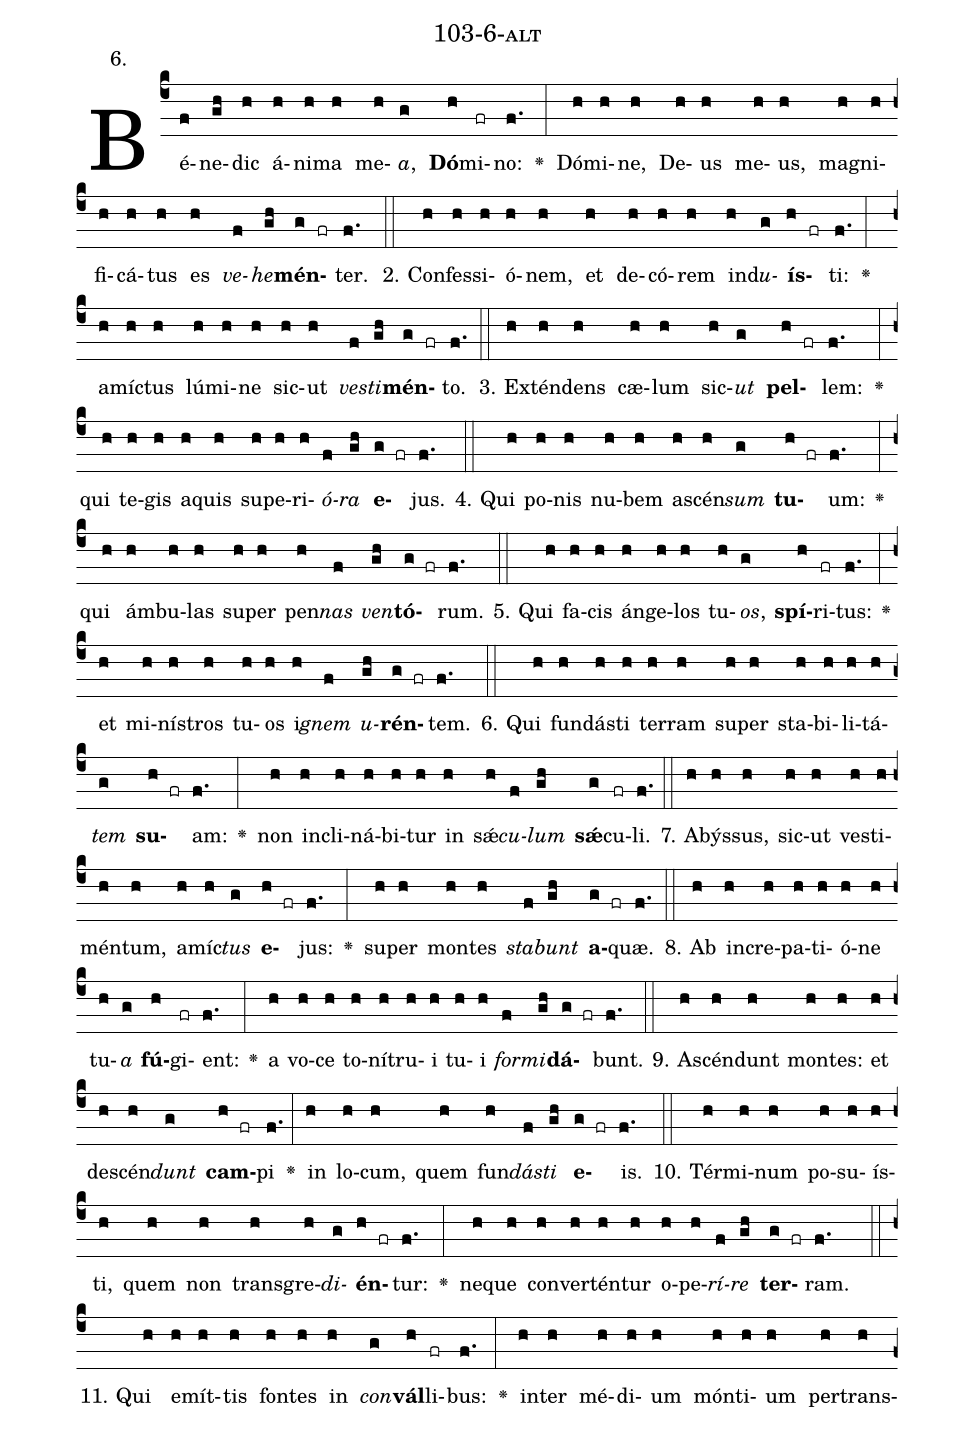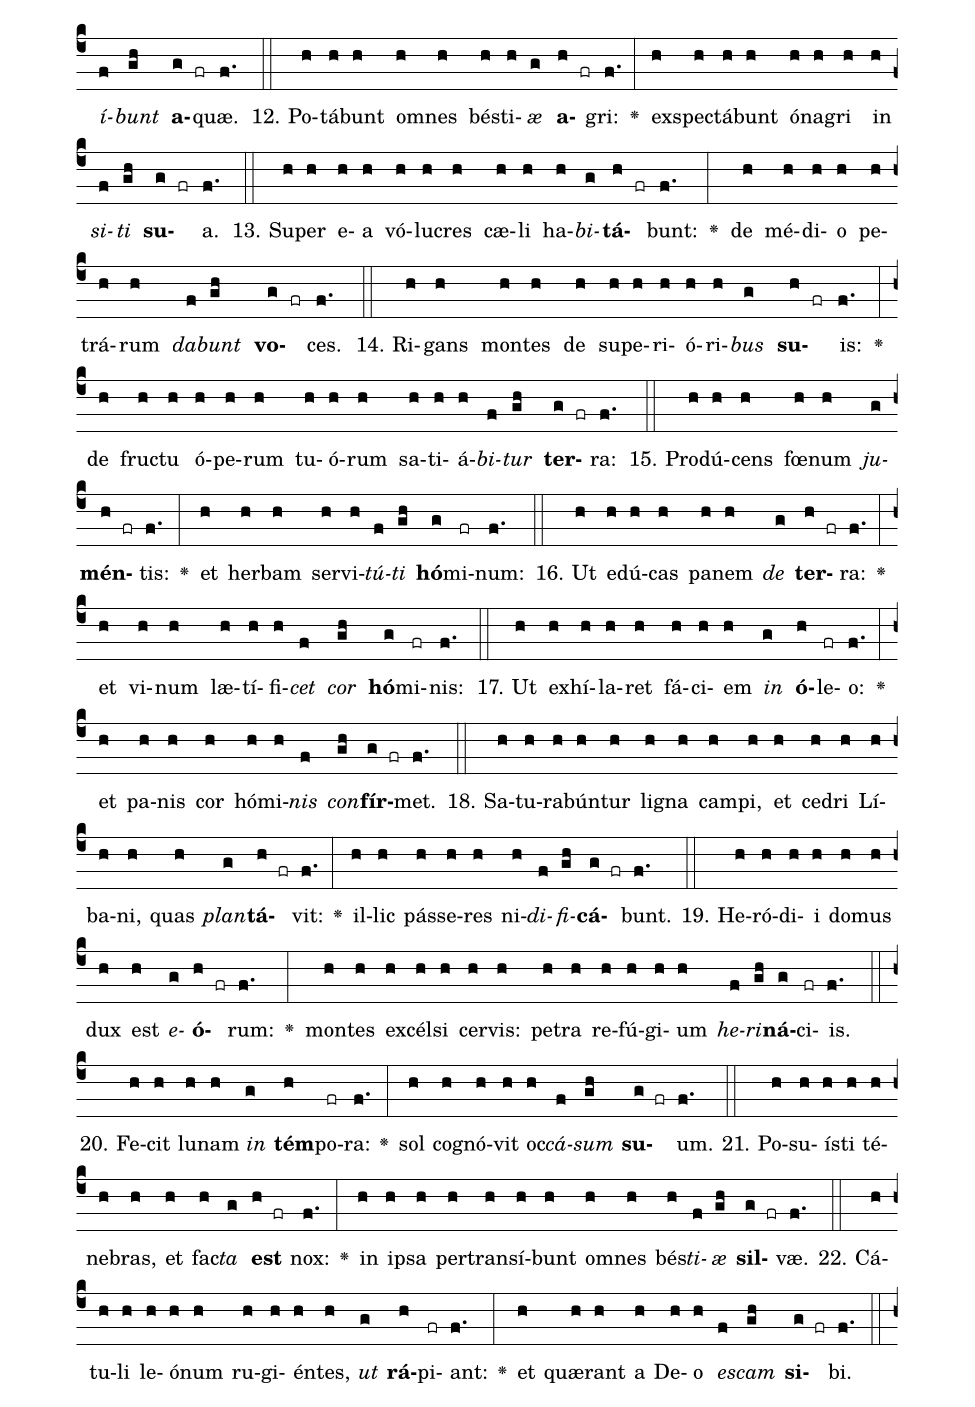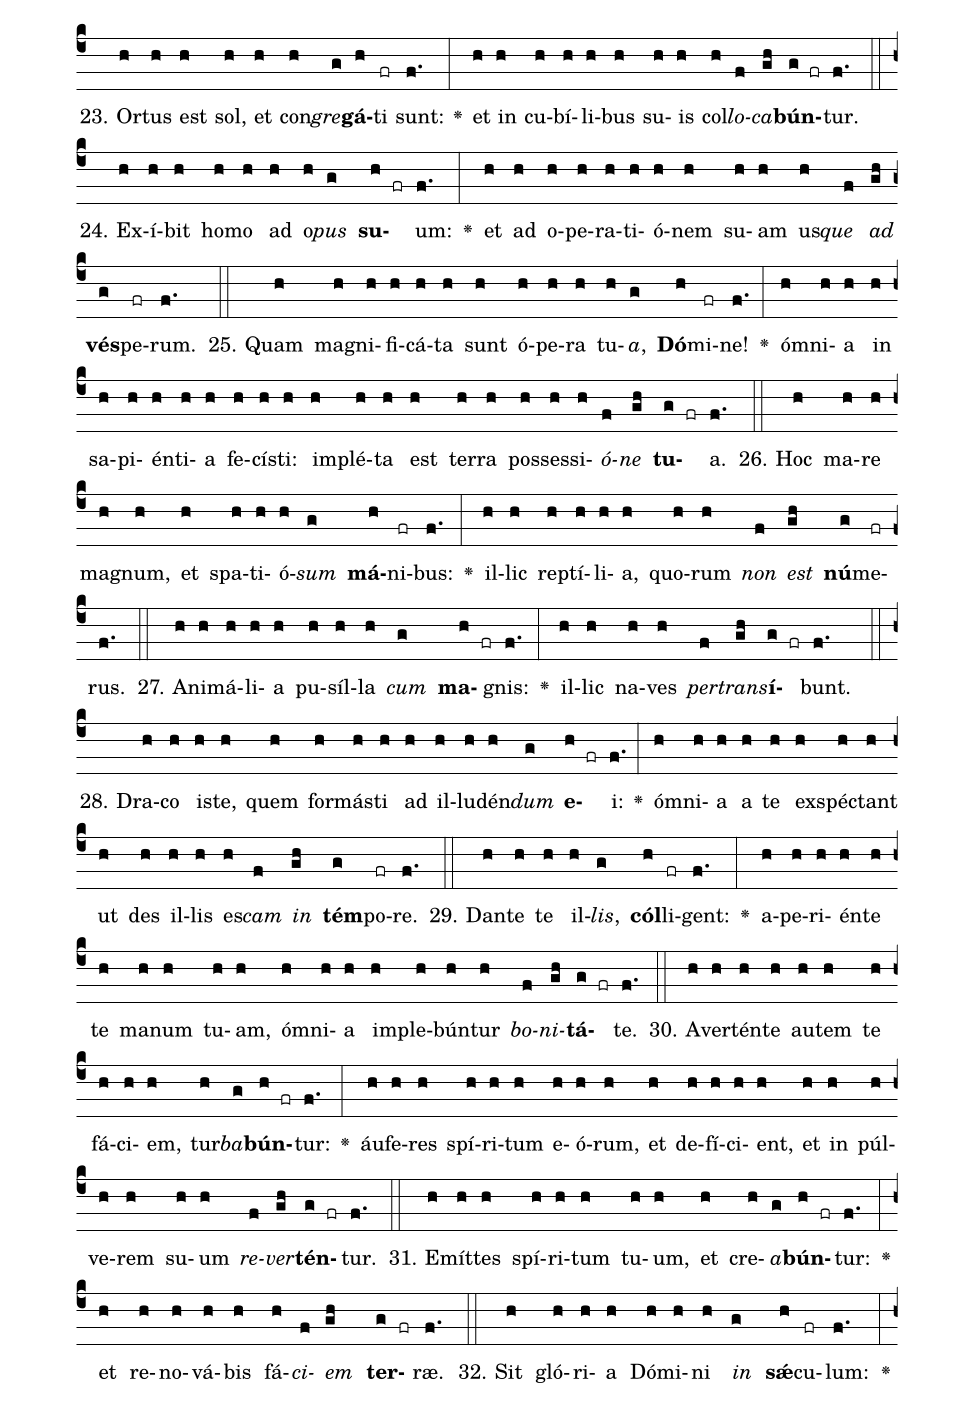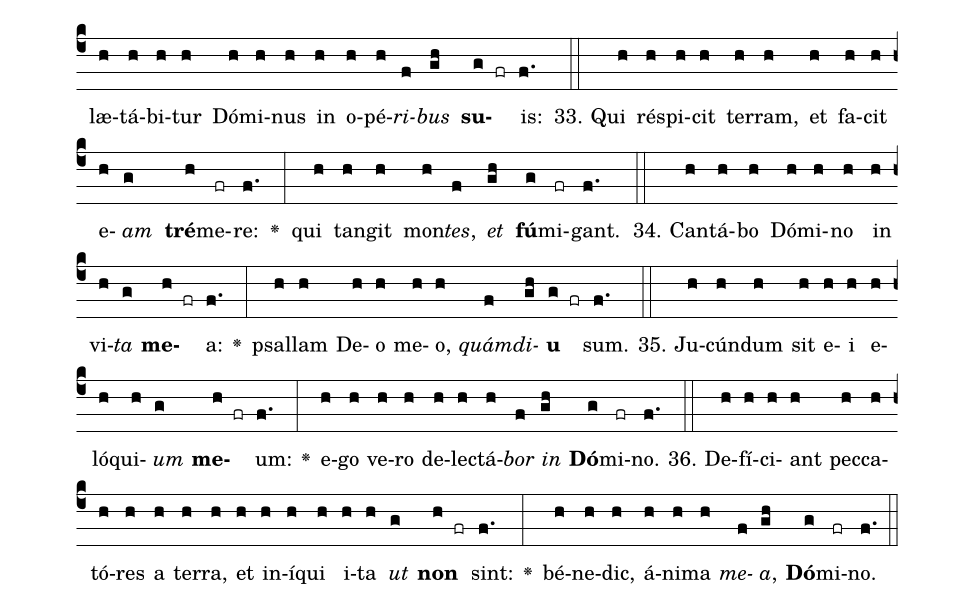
name: 103-6-alt;
annotation: 6.;
%%
(c4)Bé(f)ne(gh)dic(h) á(h)ni(h)ma(h) me(h)<i>a</i>,(g) <b>Dó</b>(h)mi(fr)no:(f.) <v>\greheightstar</v>(:) Dó(h)mi(h)ne,(h) De(h)us(h) me(h)us,(h) ma(h)gni(h)fi(h)cá(h)tus(h) es(h) <i>ve</i>(f)<i>he</i>(gh)<b>mén</b>(g fr)ter.(f.) (::)
2. Con(h)fes(h)si(h)ó(h)nem,(h) et(h) de(h)có(h)rem(h) ind(h)<i>u</i>(g)<b>ís</b>(h fr)ti:(f.) <v>\greheightstar</v>(:) a(h)míc(h)tus(h) lú(h)mi(h)ne(h) sic(h)ut(h) <i>ves</i>(f)<i>ti</i>(gh)<b>mén</b>(g fr)to.(f.) (::)
3. Ex(h)tén(h)dens(h) cæ(h)lum(h) sic(h)<i>ut</i>(g) <b>pel</b>(h fr)lem:(f.) <v>\greheightstar</v>(:) qui(h) te(h)gis(h) a(h)quis(h) su(h)pe(h)ri(h)<i>ó</i>(f)<i>ra</i>(gh) <b>e</b>(g fr)jus.(f.) (::)
4. Qui(h) po(h)nis(h) nu(h)bem(h) a(h)scén(h)<i>sum</i>(g) <b>tu</b>(h fr)um:(f.) <v>\greheightstar</v>(:) qui(h) ám(h)bu(h)las(h) su(h)per(h) pen(h)<i>nas</i>(f) <i>ven</i>(gh)<b>tó</b>(g fr)rum.(f.) (::)
5. Qui(h) fa(h)cis(h) án(h)ge(h)los(h) tu(h)<i>os</i>,(g) <b>spí</b>(h)ri(fr)tus:(f.) <v>\greheightstar</v>(:) et(h) mi(h)nís(h)tros(h) tu(h)os(h) i(h)<i>gnem</i>(f) <i>u</i>(gh)<b>rén</b>(g fr)tem.(f.) (::)
6. Qui(h) fun(h)dás(h)ti(h) ter(h)ram(h) su(h)per(h) sta(h)bi(h)li(h)tá(h)<i>tem</i>(g) <b>su</b>(h fr)am:(f.) <v>\greheightstar</v>(:) non(h) in(h)cli(h)ná(h)bi(h)tur(h) in(h) sǽ(h)<i>cu</i>(f)<i>lum</i>(gh) <b>sǽ</b>(g)cu(fr)li.(f.) (::)
7. A(h)býs(h)sus,(h) sic(h)ut(h) ves(h)ti(h)mén(h)tum,(h) a(h)míc(h)<i>tus</i>(g) <b>e</b>(h fr)jus:(f.) <v>\greheightstar</v>(:) su(h)per(h) mon(h)tes(h) <i>sta</i>(f)<i>bunt</i>(gh) <b>a</b>(g fr)quæ.(f.) (::)
8. Ab(h) in(h)cre(h)pa(h)ti(h)ó(h)ne(h) tu(h)<i>a</i>(g) <b>fú</b>(h)gi(fr)ent:(f.) <v>\greheightstar</v>(:) a(h) vo(h)ce(h) to(h)ní(h)tru(h)i(h) tu(h)i(h) <i>for</i>(f)<i>mi</i>(gh)<b>dá</b>(g fr)bunt.(f.) (::)
9. A(h)scén(h)dunt(h) mon(h)tes:(h) et(h) de(h)scén(h)<i>dunt</i>(g) <b>cam</b>(h fr)pi(f.) <v>\greheightstar</v>(:) in(h) lo(h)cum,(h) quem(h) fun(h)<i>dás</i>(f)<i>ti</i>(gh) <b>e</b>(g fr)is.(f.) (::)
10. Tér(h)mi(h)num(h) po(h)su(h)ís(h)ti,(h) quem(h) non(h) trans(h)gre(h)<i>di</i>(g)<b>én</b>(h fr)tur:(f.) <v>\greheightstar</v>(:) ne(h)que(h) con(h)ver(h)tén(h)tur(h) o(h)pe(h)<i>rí</i>(f)<i>re</i>(gh) <b>ter</b>(g fr)ram.(f.) (::)
11. Qui(h) e(h)mít(h)tis(h) fon(h)tes(h) in(h) <i>con</i>(g)<b>vál</b>(h)li(fr)bus:(f.) <v>\greheightstar</v>(:) in(h)ter(h) mé(h)di(h)um(h) món(h)ti(h)um(h) per(h)trans(h)<i>í</i>(f)<i>bunt</i>(gh) <b>a</b>(g fr)quæ.(f.) (::)
12. Po(h)tá(h)bunt(h) om(h)nes(h) bés(h)ti(h)<i>æ</i>(g) <b>a</b>(h fr)gri:(f.) <v>\greheightstar</v>(:) ex(h)spec(h)tá(h)bunt(h) ó(h)na(h)gri(h) in(h) <i>si</i>(f)<i>ti</i>(gh) <b>su</b>(g fr)a.(f.) (::)
13. Su(h)per(h) e(h)a(h) vó(h)lu(h)cres(h) cæ(h)li(h) ha(h)<i>bi</i>(g)<b>tá</b>(h fr)bunt:(f.) <v>\greheightstar</v>(:) de(h) mé(h)di(h)o(h) pe(h)trá(h)rum(h) <i>da</i>(f)<i>bunt</i>(gh) <b>vo</b>(g fr)ces.(f.) (::)
14. Ri(h)gans(h) mon(h)tes(h) de(h) su(h)pe(h)ri(h)ó(h)ri(h)<i>bus</i>(g) <b>su</b>(h fr)is:(f.) <v>\greheightstar</v>(:) de(h) fruc(h)tu(h) ó(h)pe(h)rum(h) tu(h)ó(h)rum(h) sa(h)ti(h)á(h)<i>bi</i>(f)<i>tur</i>(gh) <b>ter</b>(g fr)ra:(f.) (::)
15. Pro(h)dú(h)cens(h) fœ(h)num(h) <i>ju</i>(g)<b>mén</b>(h fr)tis:(f.) <v>\greheightstar</v>(:) et(h) her(h)bam(h) ser(h)vi(h)<i>tú</i>(f)<i>ti</i>(gh) <b>hó</b>(g)mi(fr)num:(f.) (::)
16. Ut(h) e(h)dú(h)cas(h) pa(h)nem(h) <i>de</i>(g) <b>ter</b>(h fr)ra:(f.) <v>\greheightstar</v>(:) et(h) vi(h)num(h) læ(h)tí(h)fi(h)<i>cet</i>(f) <i>cor</i>(gh) <b>hó</b>(g)mi(fr)nis:(f.) (::)
17. Ut(h) ex(h)hí(h)la(h)ret(h) fá(h)ci(h)em(h) <i>in</i>(g) <b>ó</b>(h)le(fr)o:(f.) <v>\greheightstar</v>(:) et(h) pa(h)nis(h) cor(h) hó(h)mi(h)<i>nis</i>(f) <i>con</i>(gh)<b>fír</b>(g fr)met.(f.) (::)
18. Sa(h)tu(h)ra(h)bún(h)tur(h) li(h)gna(h) cam(h)pi,(h) et(h) ce(h)dri(h) Lí(h)ba(h)ni,(h) quas(h) <i>plan</i>(g)<b>tá</b>(h fr)vit:(f.) <v>\greheightstar</v>(:) il(h)lic(h) pás(h)se(h)res(h) ni(h)<i>di</i>(f)<i>fi</i>(gh)<b>cá</b>(g fr)bunt.(f.) (::)
19. He(h)ró(h)di(h)i(h) do(h)mus(h) dux(h) est(h) <i>e</i>(g)<b>ó</b>(h fr)rum:(f.) <v>\greheightstar</v>(:) mon(h)tes(h) ex(h)cél(h)si(h) cer(h)vis:(h) pe(h)tra(h) re(h)fú(h)gi(h)um(h) <i>he</i>(f)<i>ri</i>(gh)<b>ná</b>(g)ci(fr)is.(f.) (::)
20. Fe(h)cit(h) lu(h)nam(h) <i>in</i>(g) <b>tém</b>(h)po(fr)ra:(f.) <v>\greheightstar</v>(:) sol(h) co(h)gnó(h)vit(h) oc(h)<i>cá</i>(f)<i>sum</i>(gh) <b>su</b>(g fr)um.(f.) (::)
21. Po(h)su(h)ís(h)ti(h) té(h)ne(h)bras,(h) et(h) fac(h)<i>ta</i>(g) <b>est</b>(h fr) nox:(f.) <v>\greheightstar</v>(:) in(h) ip(h)sa(h) per(h)trans(h)í(h)bunt(h) om(h)nes(h) bés(h)<i>ti</i>(f)<i>æ</i>(gh) <b>sil</b>(g fr)væ.(f.) (::)
22. Cá(h)tu(h)li(h) le(h)ó(h)num(h) ru(h)gi(h)én(h)tes,(h) <i>ut</i>(g) <b>rá</b>(h)pi(fr)ant:(f.) <v>\greheightstar</v>(:) et(h) quæ(h)rant(h) a(h) De(h)o(h) <i>es</i>(f)<i>cam</i>(gh) <b>si</b>(g fr)bi.(f.) (::)
23. Or(h)tus(h) est(h) sol,(h) et(h) con(h)<i>gre</i>(g)<b>gá</b>(h)ti(fr) sunt:(f.) <v>\greheightstar</v>(:) et(h) in(h) cu(h)bí(h)li(h)bus(h) su(h)is(h) col(h)<i>lo</i>(f)<i>ca</i>(gh)<b>bún</b>(g fr)tur.(f.) (::)
24. Ex(h)í(h)bit(h) ho(h)mo(h) ad(h) o(h)<i>pus</i>(g) <b>su</b>(h fr)um:(f.) <v>\greheightstar</v>(:) et(h) ad(h) o(h)pe(h)ra(h)ti(h)ó(h)nem(h) su(h)am(h) us(h)<i>que</i>(f) <i>ad</i>(gh) <b>vés</b>(g)pe(fr)rum.(f.) (::)
25. Quam(h) ma(h)gni(h)fi(h)cá(h)ta(h) sunt(h) ó(h)pe(h)ra(h) tu(h)<i>a</i>,(g) <b>Dó</b>(h)mi(fr)ne!(f.) <v>\greheightstar</v>(:) óm(h)ni(h)a(h) in(h) sa(h)pi(h)én(h)ti(h)a(h) fe(h)cís(h)ti:(h) im(h)plé(h)ta(h) est(h) ter(h)ra(h) pos(h)ses(h)si(h)<i>ó</i>(f)<i>ne</i>(gh) <b>tu</b>(g fr)a.(f.) (::)
26. Hoc(h) ma(h)re(h) ma(h)gnum,(h) et(h) spa(h)ti(h)ó(h)<i>sum</i>(g) <b>má</b>(h)ni(fr)bus:(f.) <v>\greheightstar</v>(:) il(h)lic(h) rep(h)tí(h)li(h)a,(h) quo(h)rum(h) <i>non</i>(f) <i>est</i>(gh) <b>nú</b>(g)me(fr)rus.(f.) (::)
27. A(h)ni(h)má(h)li(h)a(h) pu(h)síl(h)la(h) <i>cum</i>(g) <b>ma</b>(h fr)gnis:(f.) <v>\greheightstar</v>(:) il(h)lic(h) na(h)ves(h) <i>per</i>(f)<i>trans</i>(gh)<b>í</b>(g fr)bunt.(f.) (::)
28. Dra(h)co(h) is(h)te,(h) quem(h) for(h)más(h)ti(h) ad(h) il(h)lu(h)dén(h)<i>dum</i>(g) <b>e</b>(h fr)i:(f.) <v>\greheightstar</v>(:) óm(h)ni(h)a(h) a(h) te(h) ex(h)spéc(h)tant(h) ut(h) des(h) il(h)lis(h) es(h)<i>cam</i>(f) <i>in</i>(gh) <b>tém</b>(g)po(fr)re.(f.) (::)
29. Dan(h)te(h) te(h) il(h)<i>lis</i>,(g) <b>cól</b>(h)li(fr)gent:(f.) <v>\greheightstar</v>(:) a(h)pe(h)ri(h)én(h)te(h) te(h) ma(h)num(h) tu(h)am,(h) óm(h)ni(h)a(h) im(h)ple(h)bún(h)tur(h) <i>bo</i>(f)<i>ni</i>(gh)<b>tá</b>(g fr)te.(f.) (::)
30. A(h)ver(h)tén(h)te(h) au(h)tem(h) te(h) fá(h)ci(h)em,(h) tur(h)<i>ba</i>(g)<b>bún</b>(h fr)tur:(f.) <v>\greheightstar</v>(:) áu(h)fe(h)res(h) spí(h)ri(h)tum(h) e(h)ó(h)rum,(h) et(h) de(h)fí(h)ci(h)ent,(h) et(h) in(h) púl(h)ve(h)rem(h) su(h)um(h) <i>re</i>(f)<i>ver</i>(gh)<b>tén</b>(g fr)tur.(f.) (::)
31. E(h)mít(h)tes(h) spí(h)ri(h)tum(h) tu(h)um,(h) et(h) cre(h)<i>a</i>(g)<b>bún</b>(h fr)tur:(f.) <v>\greheightstar</v>(:) et(h) re(h)no(h)vá(h)bis(h) fá(h)<i>ci</i>(f)<i>em</i>(gh) <b>ter</b>(g fr)ræ.(f.) (::)
32. Sit(h) gló(h)ri(h)a(h) Dó(h)mi(h)ni(h) <i>in</i>(g) <b>sǽ</b>(h)cu(fr)lum:(f.) <v>\greheightstar</v>(:) læ(h)tá(h)bi(h)tur(h) Dó(h)mi(h)nus(h) in(h) o(h)pé(h)<i>ri</i>(f)<i>bus</i>(gh) <b>su</b>(g fr)is:(f.) (::)
33. Qui(h) ré(h)spi(h)cit(h) ter(h)ram,(h) et(h) fa(h)cit(h) e(h)<i>am</i>(g) <b>tré</b>(h)me(fr)re:(f.) <v>\greheightstar</v>(:) qui(h) tan(h)git(h) mon(h)<i>tes</i>,(f) <i>et</i>(gh) <b>fú</b>(g)mi(fr)gant.(f.) (::)
34. Can(h)tá(h)bo(h) Dó(h)mi(h)no(h) in(h) vi(h)<i>ta</i>(g) <b>me</b>(h fr)a:(f.) <v>\greheightstar</v>(:) psal(h)lam(h) De(h)o(h) me(h)o,(h) <i>quám</i>(f)<i>di</i>(gh)<b>u</b>(g fr) sum.(f.) (::)
35. Ju(h)cún(h)dum(h) sit(h) e(h)i(h) e(h)ló(h)qui(h)<i>um</i>(g) <b>me</b>(h fr)um:(f.) <v>\greheightstar</v>(:) e(h)go(h) ve(h)ro(h) de(h)lec(h)tá(h)<i>bor</i>(f) <i>in</i>(gh) <b>Dó</b>(g)mi(fr)no.(f.) (::)
36. De(h)fí(h)ci(h)ant(h) pec(h)ca(h)tó(h)res(h) a(h) ter(h)ra,(h) et(h) in(h)í(h)qui(h) i(h)ta(h) <i>ut</i>(g) <b>non</b>(h fr) sint:(f.) <v>\greheightstar</v>(:) bé(h)ne(h)dic,(h) á(h)ni(h)ma(h) <i>me</i>(f)<i>a</i>,(gh) <b>Dó</b>(g)mi(fr)no.(f.) (::)
